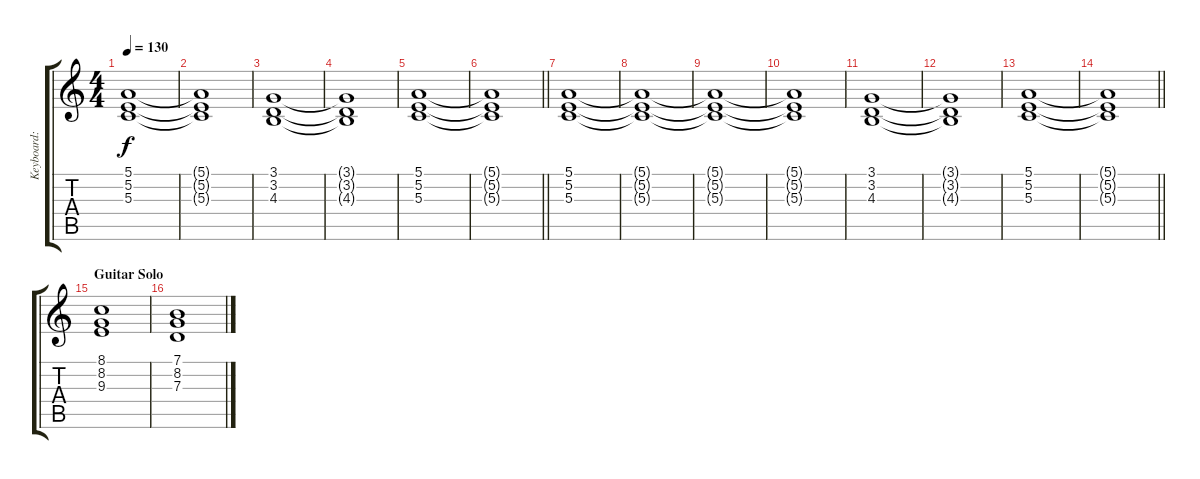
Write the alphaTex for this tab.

\track ("Keyboard: Juha Mäenpää" "Keyboard: ") {instrument stringensemble1}
\staff {score tabs}
\tuning (E4 B3 G3 D3 A2 E2) {hide}
\ts (4 4)
\tempo 130
\clef g2
\ks aminor
(5.1{t} 5.2{t} 5.3{t}).1{dy f} |
(5.1{t} 5.2{t} 5.3{t}).1 |
(3.1 3.2 4.3).1 |
(3.1{t} 3.2{t} 4.3{t}).1 |
(5.1 5.2 5.3).1 |
\barLineRight lightlight
(5.1{t} 5.2{t} 5.3{t}).1 |
(5.1 5.2 5.3).1 |
(5.1{t} 5.2{t} 5.3{t}).1 |
(5.1{t} 5.2{t} 5.3{t}).1 |
(5.1{t} 5.2{t} 5.3{t}).1 |
(3.1 3.2 4.3).1 |
(3.1{t} 3.2{t} 4.3{t}).1 |
(5.1 5.2 5.3).1 |
\barLineRight lightlight
(5.1{t} 5.2{t} 5.3{t}).1 |
\section ("" "Guitar Solo")
(8.1 8.2 9.3).1 |
(7.1 8.2 7.3).1
